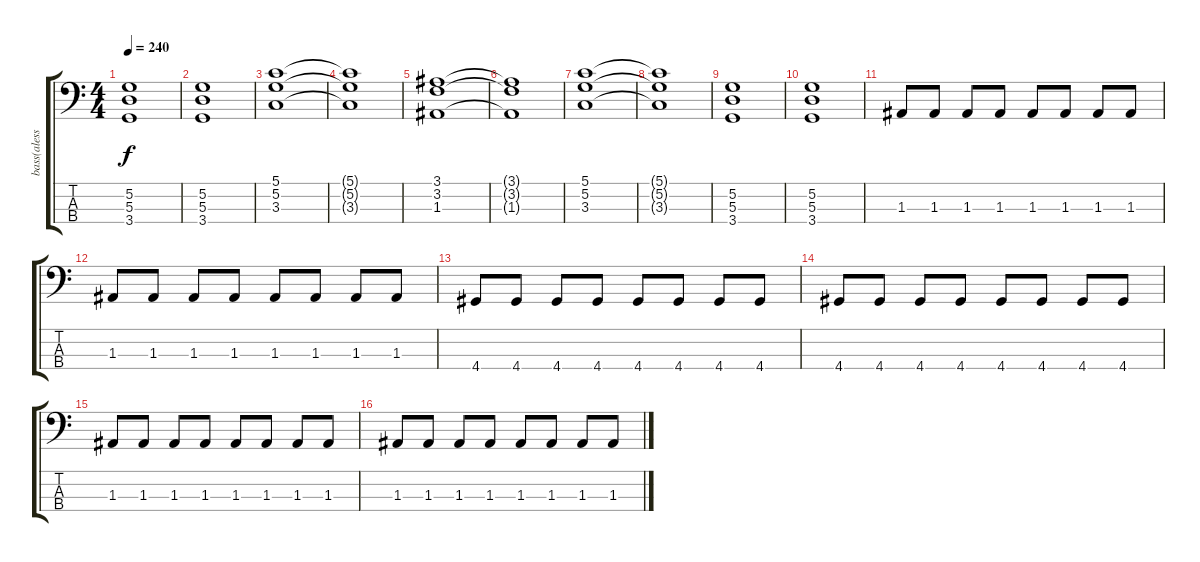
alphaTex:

\track ("bass(alessandro lotta)" "bass(aless") {instrument electricbassfinger}
\staff {score tabs}
\tuning (G2 D2 A1 E1) {hide}
\ts (4 4)
\tempo 240
\clef f4
\ks c
(5.2 5.3 3.4).1{dy f} |
(5.2 5.3 3.4).1 |
(5.1 5.2 3.3).1 |
(5.1{t} 5.2{t} 3.3{t}).1 |
(3.1 3.2 1.3).1 |
(3.1{t} 3.2{t} 1.3{t}).1 |
(5.1 5.2 3.3).1 |
(5.1{t} 5.2{t} 3.3{t}).1 |
(5.2 5.3 3.4).1 |
(5.2 5.3 3.4).1 |
1.3.8 1.3.8 1.3.8 1.3.8 1.3.8 1.3.8 1.3.8 1.3.8 |
1.3.8 1.3.8 1.3.8 1.3.8 1.3.8 1.3.8 1.3.8 1.3.8 |
4.4.8 4.4.8 4.4.8 4.4.8 4.4.8 4.4.8 4.4.8 4.4.8 |
4.4.8 4.4.8 4.4.8 4.4.8 4.4.8 4.4.8 4.4.8 4.4.8 |
1.3.8 1.3.8 1.3.8 1.3.8 1.3.8 1.3.8 1.3.8 1.3.8 |
1.3.8 1.3.8 1.3.8 1.3.8 1.3.8 1.3.8 1.3.8 1.3.8
